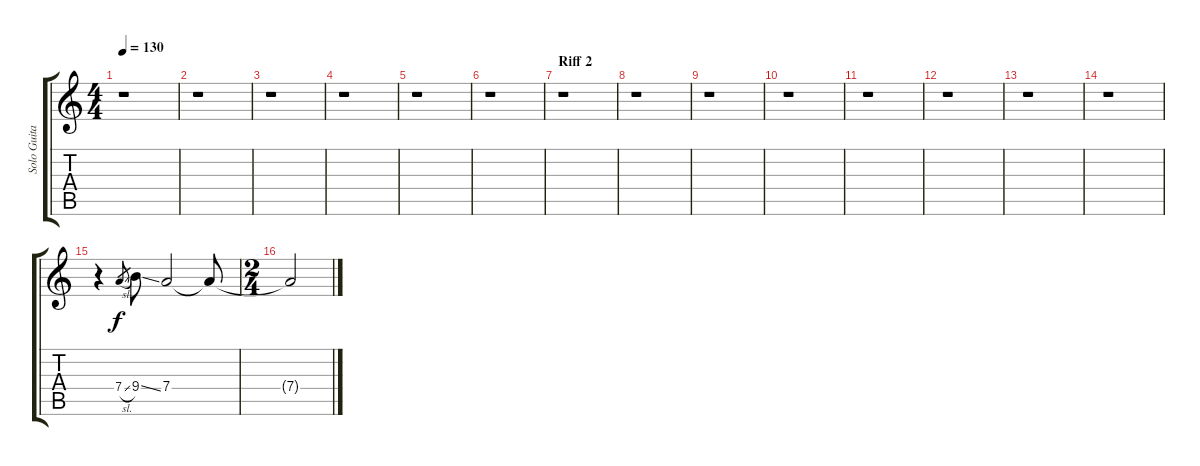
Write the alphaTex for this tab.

\track ("Solo Guitar" "Solo Guita") {instrument overdrivenguitar}
\staff {score tabs}
\tuning (E4 B3 G3 D3 A2 E2) {hide}
\ts (4 4)
\tempo 130
\clef g2
\ks c
r.1{dy f} |
r.1 |
r.1 |
r.1 |
r.1 |
r.1 |
\section ("" "Riff 2")
r.1 |
r.1 |
r.1 |
r.1 |
r.1 |
r.1 |
r.1 |
r.1 |
r.4 7.4{sl}.8{gr} 9.4{ss}.8 7.4.2 7.4{t}.8 |
\ts (2 4)
7.4{t}.2
